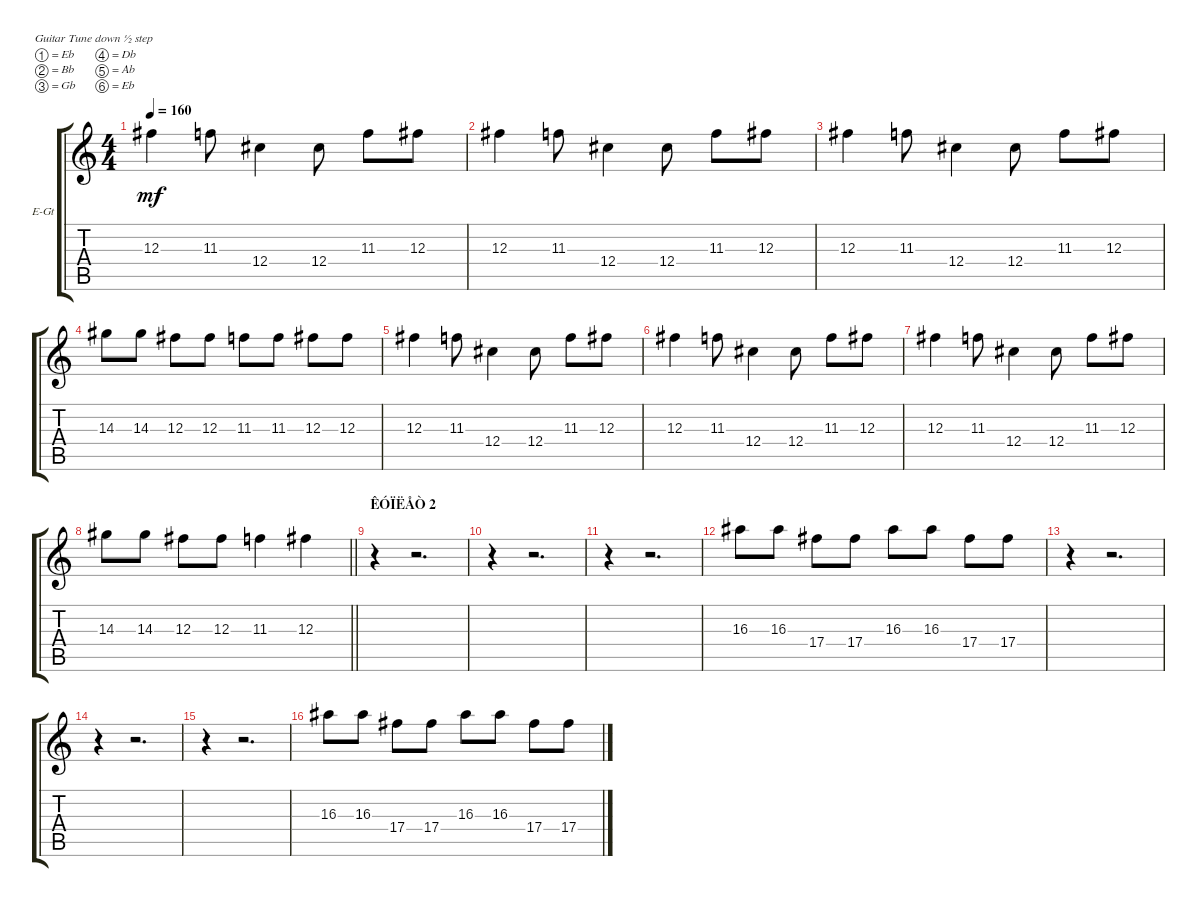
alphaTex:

\bracketExtendMode groupsimilarinstruments
\firstSystemTrackNameOrientation horizontal
\otherSystemsTrackNameOrientation horizontal
\track ("Electric Guitar 2" "E-Gt") {instrument overdrivenguitar}
\staff {score tabs}
\tuning (Eb4 Bb3 Gb3 Db3 Ab2 Eb2)
\ts (4 4)
\tempo 160
\clef g2
\ks c
12.3.4{dy mf} 11.3.8 12.4.4 12.4.8 11.3.8 12.3.8 |
12.3.4 11.3.8 12.4.4 12.4.8 11.3.8 12.3.8 |
12.3.4 11.3.8 12.4.4 12.4.8 11.3.8 12.3.8 |
14.3.8 14.3.8 12.3.8 12.3.8 11.3.8 11.3.8 12.3.8 12.3.8 |
12.3.4 11.3.8 12.4.4 12.4.8 11.3.8 12.3.8 |
12.3.4 11.3.8 12.4.4 12.4.8 11.3.8 12.3.8 |
12.3.4 11.3.8 12.4.4 12.4.8 11.3.8 12.3.8 |
\barLineRight lightlight
14.3.8 14.3.8 12.3.8 12.3.8 11.3.4 12.3.4 |
\section ("" "ÊÓÏËÅÒ 2")
r.4 r.2{d} |
r.4 r.2{d} |
r.4 r.2{d} |
16.3.8 16.3.8 17.4.8 17.4.8 16.3.8 16.3.8 17.4.8 17.4.8 |
r.4 r.2{d} |
r.4 r.2{d} |
r.4 r.2{d} |
16.3.8 16.3.8 17.4.8 17.4.8 16.3.8 16.3.8 17.4.8 17.4.8
